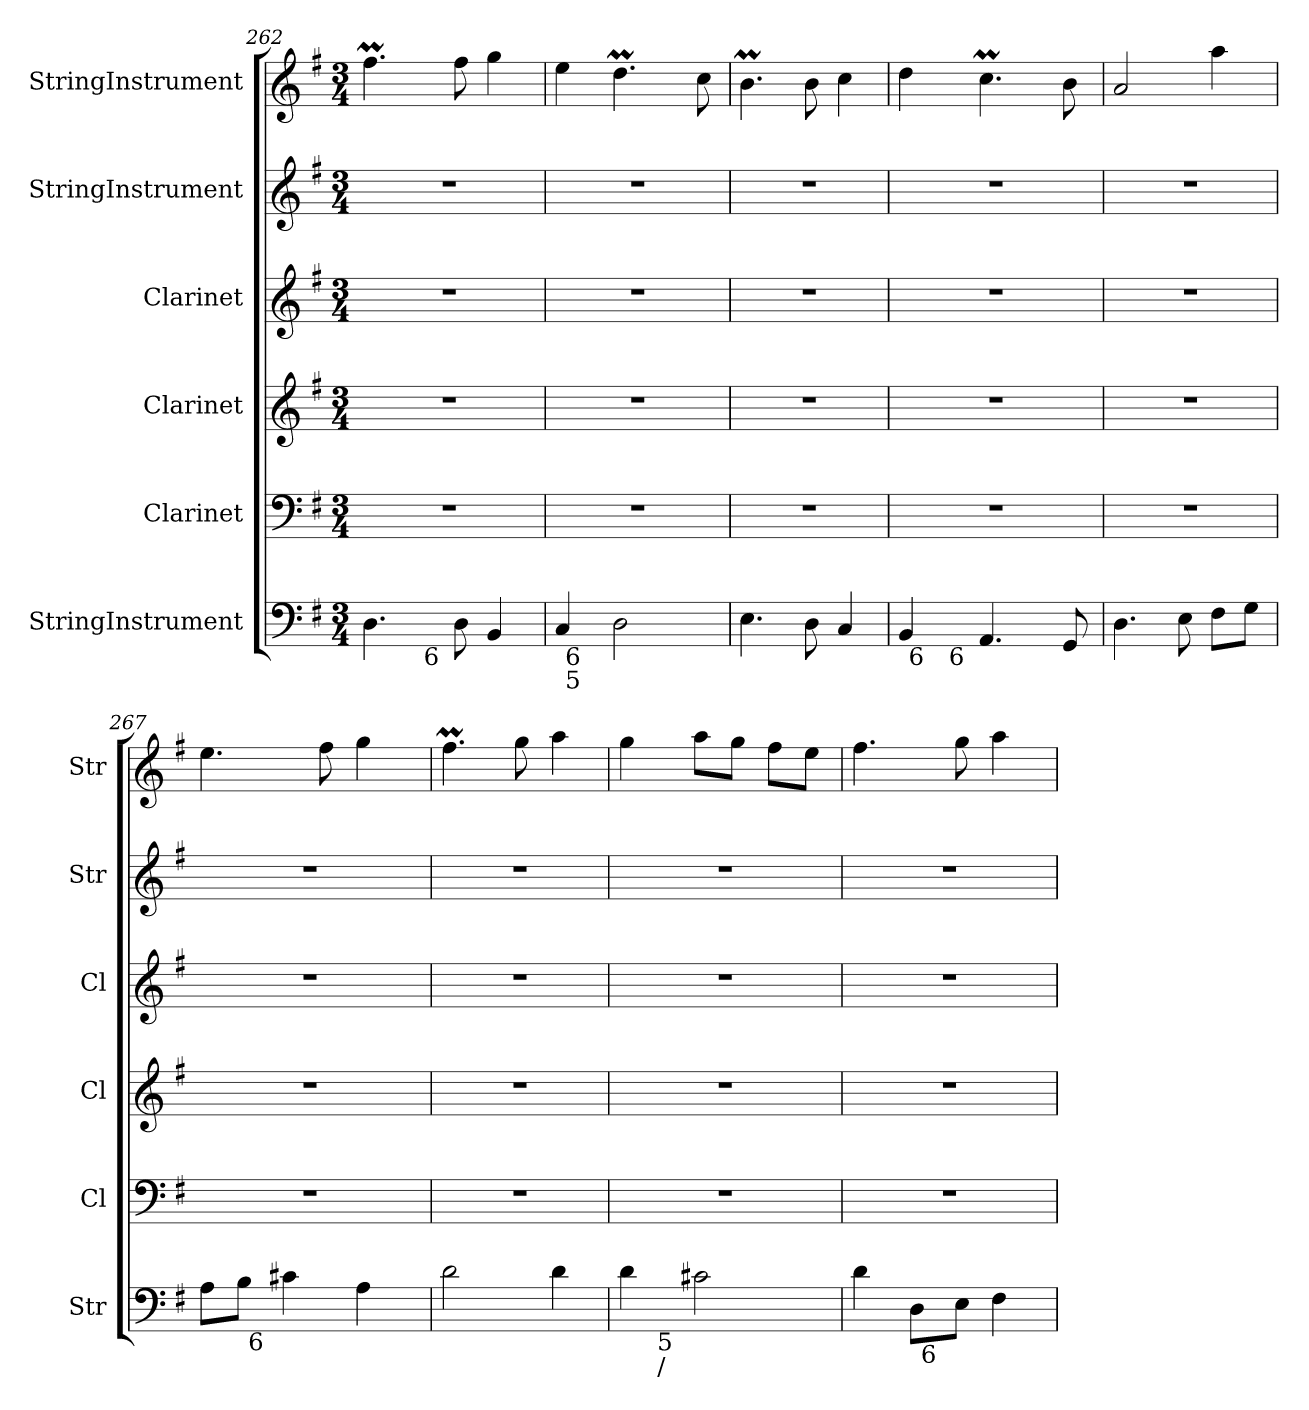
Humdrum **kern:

**kern	**kern	**kern	**kern	**kern	**kern
*part6	*part5	*part4	*part3	*part2	*part1
*staff6	*staff5	*staff4	*staff3	*staff2	*staff1
*I"StringInstrument	*I"Clarinet	*I"Clarinet	*I"Clarinet	*I"StringInstrument	*I"StringInstrument
*I'Str	*I'Cl	*I'Cl	*I'Cl	*I'Str	*I'Str
*clefF4	*clefF4	*clefG2	*clefG2	*clefG2	*clefG2
*	*ITrd1c2	*ITrd1c2	*ITrd1c2	*	*
*k[f#]	*k[b-]	*k[b-]	*k[b-]	*k[f#]	*k[f#]
*G:	*F:	*F:	*F:	*G:	*G:
*M3/4	*M3/4	*M3/4	*M3/4	*M3/4	*M3/4
=262	=262	=262	=262	=262	=262
*^	*	*	*	*	*
4.D\	4ryy	2.r	2.r	2.r	2.r	4.ff#m\
.	64ryy	.	.	.	.	.
!	!LO:TX:b:t=6	!	!	!	!	!
.	4ryy	.	.	.	.	.
8D\	.	.	.	.	.	8ff#\
4BB/	.	.	.	.	.	4gg\
.	8...ryy	.	.	.	.	.
=263	=263	=263	=263	=263	=263	=263
4C/	64ryy	2.r	2.r	2.r	2.r	4ee\
!	!LO:TX:b:t=6\n5	!	!	!	!	!
.	2ryy	.	.	.	.	.
2D\	.	.	.	.	.	4.ddM\
.	8...ryy	.	.	.	.	.
.	.	.	.	.	.	8cc\
*v	*v	*	*	*	*	*
!!LO:LB:g=z
=264	=264	=264	=264	=264	=264
4.E\	2.r	2.r	2.r	2.r	4.bm\
8D\	.	.	.	.	8b\
4C/	.	.	.	.	4cc\
=265	=265	=265	=265	=265	=265
*^	*	*	*	*	*
*	*^	*	*	*	*	*
4BB/	64ryy	8ryy	2.r	2.r	2.r	2.r	4dd\
!	!LO:TX:b:t=6	!	!	!	!	!	!
.	2ryy	.	.	.	.	.	.
.	.	64ryy	.	.	.	.	.
!	!	!LO:TX:b:t=6	!	!	!	!	!
.	.	2ryy	.	.	.	.	.
4.AA/	.	.	.	.	.	.	4.ccM\
.	8...ryy	.	.	.	.	.	.
8GG/	.	.	.	.	.	.	8b\
.	.	16..ryy	.	.	.	.	.
*v	*v	*v	*	*	*	*	*
=266	=266	=266	=266	=266	=266
4.D\	2.r	2.r	2.r	2.r	2a/
8E\	.	.	.	.	.
8F#\L	.	.	.	.	4aa\
8G\J	.	.	.	.	.
=267	=267	=267	=267	=267	=267
!LO:TX:b:t=#	!	!	!	!	!
*^	*	*	*	*	*
8A\L	8ryy	2.r	2.r	2.r	2.r	4.ee\
8B\J	64ryy	.	.	.	.	.
!	!LO:TX:b:t=6	!	!	!	!	!
.	2ryy	.	.	.	.	.
4c#X\	.	.	.	.	.	.
.	.	.	.	.	.	8ff#\
4A\	.	.	.	.	.	4gg\
.	16..ryy	.	.	.	.	.
*v	*v	*	*	*	*	*
=268	=268	=268	=268	=268	=268
2d\	2.r	2.r	2.r	2.r	4.ff#m\
.	.	.	.	.	8gg\
4d\	.	.	.	.	4aa\
=269	=269	=269	=269	=269	=269
!LO:TX:b:t=2\n4	!	!	!	!	!
*^	*	*	*	*	*
4d\	8ryy	2.r	2.r	2.r	2.r	4gg\
!	!LO:TX:b:t=5	!	!	!	!	!
!	!LO:TX:b:t=/	!	!	!	!	!
.	2ryy	.	.	.	.	.
2c#X\	.	.	.	.	.	8aa\L
.	.	.	.	.	.	8gg\J
.	.	.	.	.	.	8ff#\L
.	8ryy	.	.	.	.	8ee\J
=270	=270	=270	=270	=270	=270	=270
4d\	4ryy	2.r	2.r	2.r	2.r	4.ff#\
8D\L	64ryy	.	.	.	.	.
!	!LO:TX:b:t=6	!	!	!	!	!
.	4ryy	.	.	.	.	.
8E\J	.	.	.	.	.	8gg\
4F#\	.	.	.	.	.	4aa\
.	8...ryy	.	.	.	.	.
*v	*v	*	*	*	*	*
=	=	=	=	=	=
*-	*-	*-	*-	*-	*-
